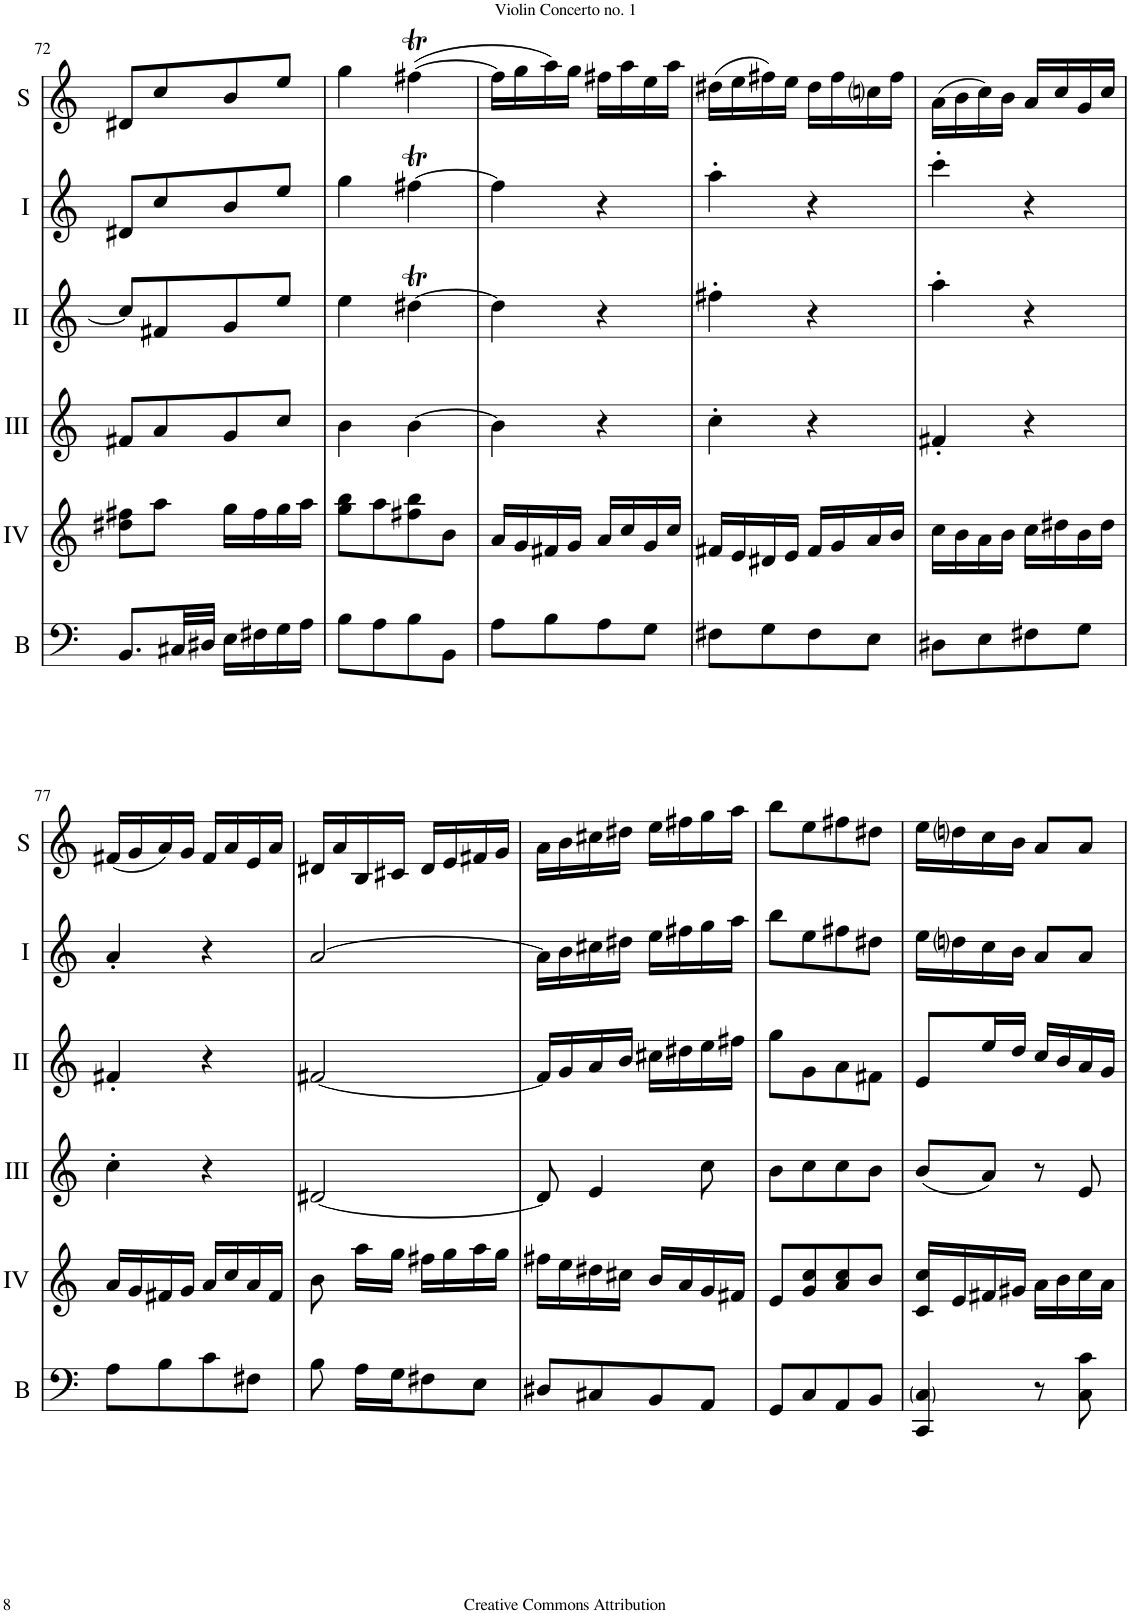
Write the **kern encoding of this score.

**kern	**kern	**kern	**kern	**kern	**kern
*part6	*part5	*part4	*part3	*part2	*part1
*staff6	*staff5	*staff4	*staff3	*staff2	*staff1
*I"Bass	*I"Acc. 4	*I"Acc. 3	*I"Acc. 2	*I"Acc. 1	*I"Solo
*I'B	*	*	*	*	*I'S
!!LO:PB:g=z
*clefF4	*clefG2	*clefG2	*clefG2	*clefG2	*clefG2
*Trd7c12	*Trd7c12	*	*	*	*
*k[]	*k[]	*k[]	*k[]	*k[]	*k[]
*M2/4	*M2/4	*M2/4	*M2/4	*M2/4	*M2/4
=72	=72	=72	=72	=72	=72
8.BB/L	8dd#X\ 8ff#X\L	8f#X/L	8cc/L]	8d#X/L	8d#X/L
.	8aa\J	8a/	8f#X/	8cc/	8cc/
32C#X/LL	.	.	.	.	.
32D#X/JJJ	.	.	.	.	.
16E\LL	16gg\LL	8g/	8g/	8b/	8b/
16F#X\	16ff#\	.	.	.	.
16G\	16gg\	8cc/J	8ee/J	8ee/J	8ee/J
16A\JJ	16aa\JJ	.	.	.	.
=73	=73	=73	=73	=73	=73
8B\L	8gg\ 8bb\L	4b\	4ee\	4gg\	4gg\
8A\	8aa\	.	.	.	.
8B\	8ff#X\ 8bb\	[4b\	[4dd#Xt\	[4ff#Xt\	([4ff#Xt\
8BB\J	8b\J	.	.	.	.
=74	=74	=74	=74	=74	=74
8A\L	16a/LL	4b\]	4dd#\]	4ff#\]	16ff#\LL]
.	16g/	.	.	.	16gg\
8B\	16f#X/	.	.	.	16aa\)
.	16g/JJ	.	.	.	16gg\JJ
8A\	16a/LL	4r	4r	4r	16ff#X\LL
.	16cc/	.	.	.	16aa\
8G\J	16g/	.	.	.	16ee\
.	16cc/JJ	.	.	.	16aa\JJ
=75	=75	=75	=75	=75	=75
8F#X\L	16f#X/LL	4cc'\	4ff#X'\	4aa'\	(16dd#X\LL
.	16e/	.	.	.	16ee\
8G\	16d#X/	.	.	.	16ff#X\)
.	16e/JJ	.	.	.	16ee\JJ
8F#\	16f#/LL	4r	4r	4r	16dd#\LL
.	16g/	.	.	.	16ff#\
8E\J	16a/	.	.	.	16ccni\
.	16b/JJ	.	.	.	16ff#\JJ
=76	=76	=76	=76	=76	=76
8D#X\L	16cc\LL	4f#X'/	4aa'\	4ccc'\	(16a\LL
.	16b\	.	.	.	16b\
8E\	16a\	.	.	.	16cc\)
.	16b\JJ	.	.	.	16b\JJ
8F#X\	16cc\LL	4r	4r	4r	16a/LL
.	16dd#X\	.	.	.	16cc/
8G\J	16b\	.	.	.	16g/
.	16dd#\JJ	.	.	.	16cc/JJ
!!LO:LB:g=z
=77	=77	=77	=77	=77	=77
8A\L	16a/LL	4cc'\	4f#X'/	4a'/	(16f#X/LL
.	16g/	.	.	.	16g/
8B\	16f#X/	.	.	.	16a/)
.	16g/JJ	.	.	.	16g/JJ
8c\	16a/LL	4r	4r	4r	16f#/LL
.	16cc/	.	.	.	16a/
8F#X\J	16a/	.	.	.	16e/
.	16f#/JJ	.	.	.	16a/JJ
=78	=78	=78	=78	=78	=78
8B\	8b\	[2d#X/	[2f#X/	[2a/	16d#X/LL
.	.	.	.	.	16a/
16A\LL	16aa\LL	.	.	.	16B/
16G\J	16gg\JJ	.	.	.	16c#X/JJ
8F#X\	16ff#X\LL	.	.	.	16d#/LL
.	16gg\	.	.	.	16e/
8E\J	16aa\	.	.	.	16f#X/
.	16gg\JJ	.	.	.	16g/JJ
=79	=79	=79	=79	=79	=79
8D#X/L	16ff#X\LL	8d#/]	16f#/LL]	16a\LL]	16a\LL
.	16ee\	.	16g/	16b\	16b\
8C#X/	16dd#X\	4e/	16a/	16cc#X\	16cc#X\
.	16cc#X\JJ	.	16b/JJ	16dd#X\JJ	16dd#X\JJ
8BB/	16b/LL	.	16cc#X\LL	16ee\LL	16ee\LL
.	16a/	.	16dd#X\	16ff#X\	16ff#X\
8AA/J	16g/	8cc\	16ee\	16gg\	16gg\
.	16f#X/JJ	.	16ff#X\JJ	16aa\JJ	16aa\JJ
=80	=80	=80	=80	=80	=80
8GG/L	8e/L	8b\L	8gg\L	8bb\L	8bb\L
8C/	8g/ 8cc/	8cc\	8g\	8ee\	8ee\
8AA/	8a/ 8cc/	8cc\	8a\	8ff#X\	8ff#X\
8BB/J	8b/J	8b\J	8f#X\J	8dd#X\J	8dd#X\J
=81	=81	=81	=81	=81	=81
4CC/ 4C/	16c/ 16cc/LL	(8b/L	8e/L	16ee\LL	16ee\LL
.	16e/	.	.	16ddni\	16ddni\
.	16f#X/	8a/J)	16ee/L	16cc\	16cc\
.	16g#X/JJ	.	16dd/JJ	16b\JJ	16b\JJ
8r	16a\LL	8r	16cc/LL	8a/L	8a/L
.	16b\	.	16b/	.	.
8C\ 8c\	16cc\	8e/	16a/	8a/J	8a/J
.	16a\JJ	.	16g/JJ	.	.
=	=	=	=	=	=
*-	*-	*-	*-	*-	*-
